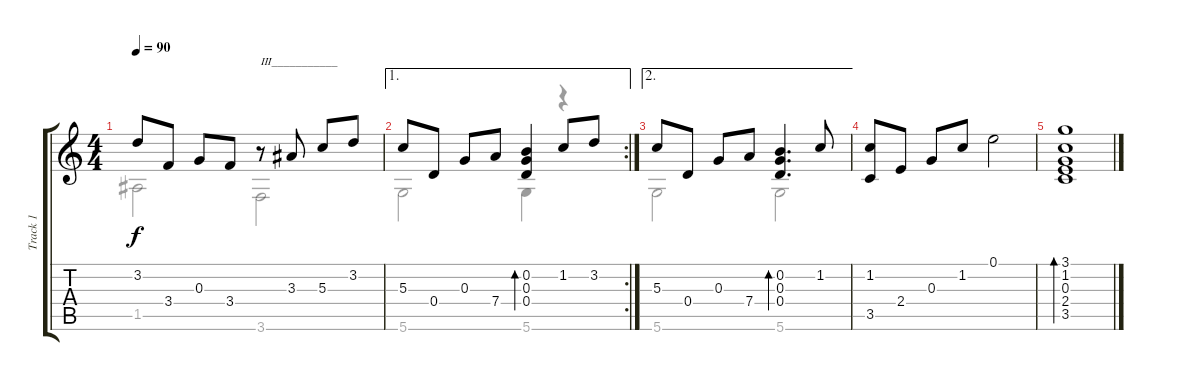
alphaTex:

\track ("Track 1" "Track 1") {instrument acousticguitarsteel}
\staff {score tabs}
\tuning (E4 B3 G3 D3 A2 D2) {hide}
\voice
\ts (4 4)
\tempo 90
\clef g2
\ks c
3.2.8{dy f} 3.4.8 0.3.8 3.4.8 r.8{txt "III___________"} 3.3.8 5.3.8 3.2.8 |
\ae 1
\rc 2
5.3.8 0.4.8 0.3.8 7.4.8 (0.2 0.3 0.4).4{bd 120} 1.2.8 3.2.8 |
\ae 2
5.3.8 0.4.8 0.3.8 7.4.8 (0.2 0.3 0.4).4{d bd 120} 1.2.8 |
(1.2 3.5).8 2.4.8 0.3.8 1.2.8 0.1.2 |
(3.1 1.2 0.3 2.4 3.5).1{bd 240}
\voice
\clef g2
\ottava regular
\simile none
\ks c
1.5.2{dy f} 3.6.2 |
5.6.2 5.6.4 r.4 |
5.6.2 5.6.2 |
|
